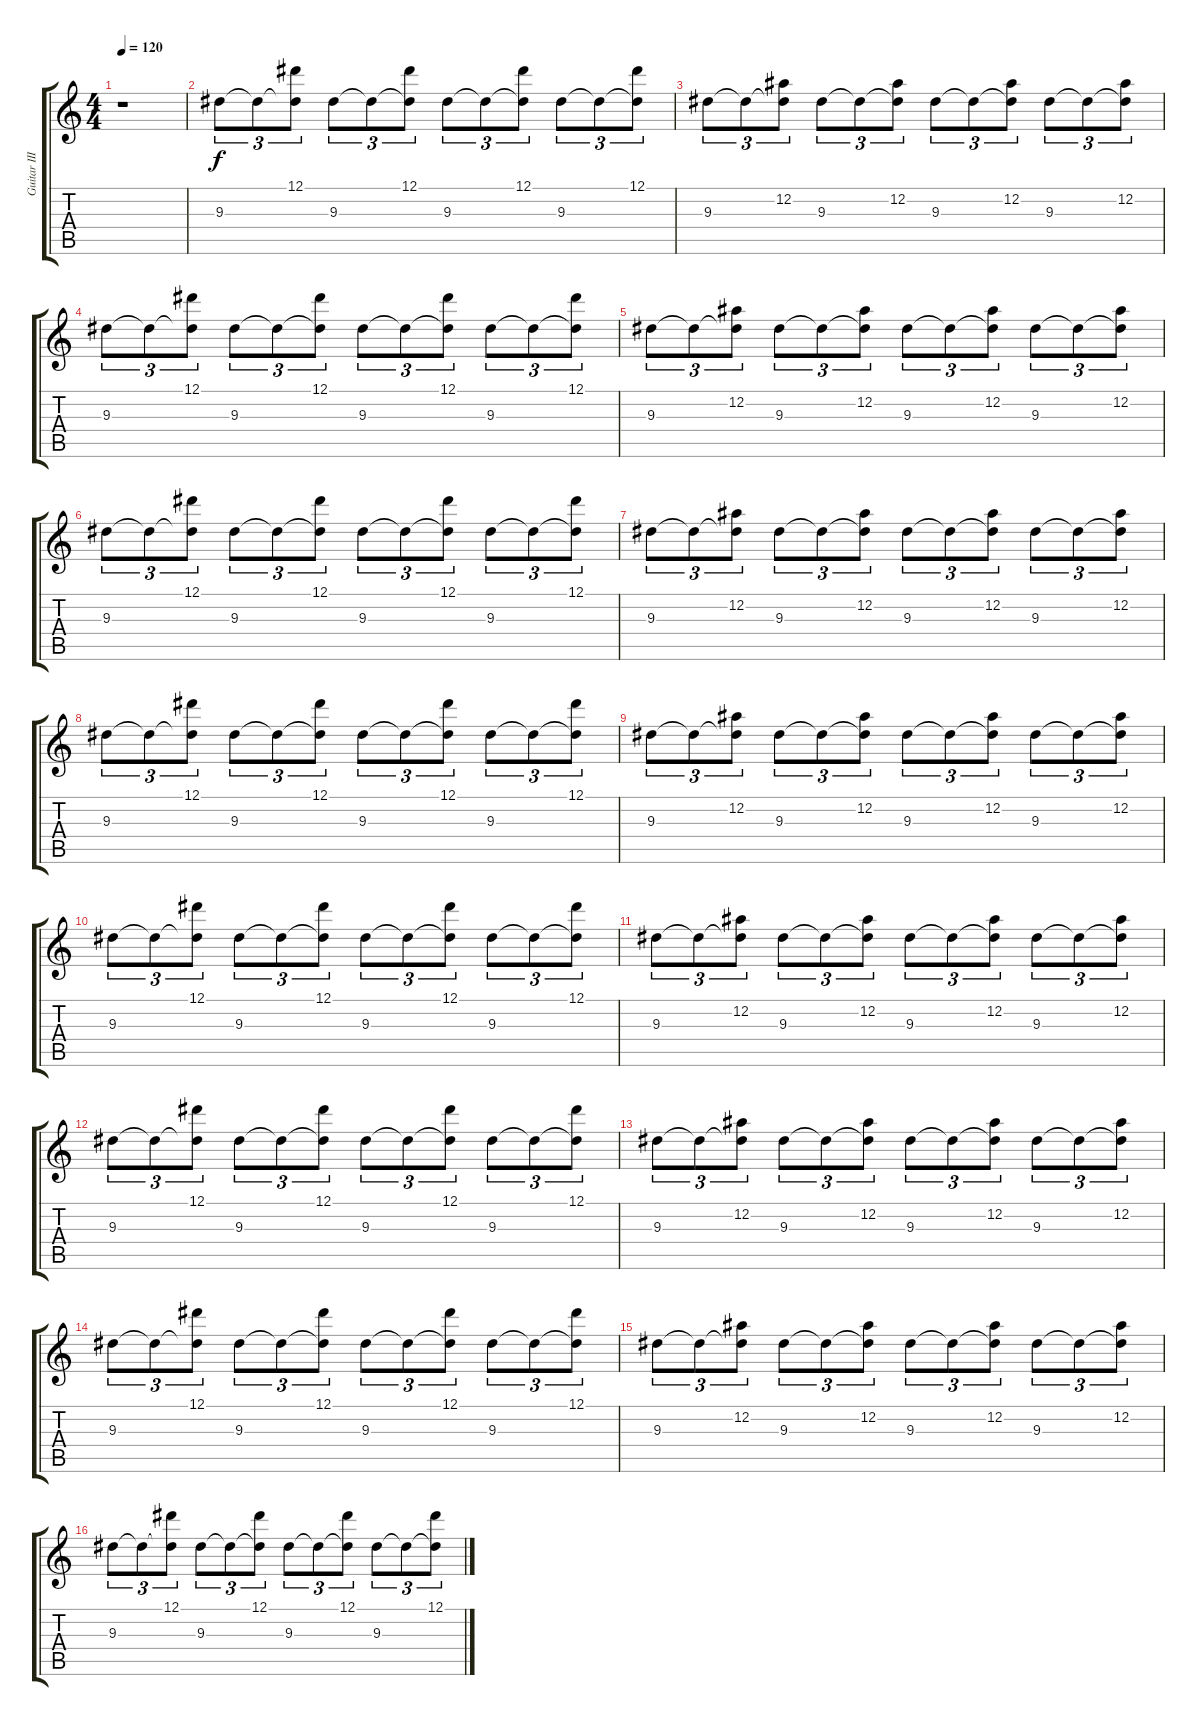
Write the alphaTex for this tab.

\track ("Guitar III" "Guitar III") {instrument acousticguitarsteel}
\staff {score tabs}
\tuning (Eb4 Bb3 Gb3 Db3 Ab2 Eb2) {hide}
\ts (4 4)
\tempo 120
\clef g2
\ks c
r.1{dy f} |
9.3.8{tu (3 2)} 9.3{t}.8{tu (3 2)} (12.1 9.3{t}).8{tu (3 2)} 9.3.8{tu (3 2)} 9.3{t}.8{tu (3 2)} (12.1 9.3{t}).8{tu (3 2)} 9.3.8{tu (3 2)} 9.3{t}.8{tu (3 2)} (12.1 9.3{t}).8{tu (3 2)} 9.3.8{tu (3 2)} 9.3{t}.8{tu (3 2)} (12.1 9.3{t}).8{tu (3 2)} |
9.3.8{tu (3 2)} 9.3{t}.8{tu (3 2)} (12.2 9.3{t}).8{tu (3 2)} 9.3.8{tu (3 2)} 9.3{t}.8{tu (3 2)} (12.2 9.3{t}).8{tu (3 2)} 9.3.8{tu (3 2)} 9.3{t}.8{tu (3 2)} (12.2 9.3{t}).8{tu (3 2)} 9.3.8{tu (3 2)} 9.3{t}.8{tu (3 2)} (12.2 9.3{t}).8{tu (3 2)} |
9.3.8{tu (3 2)} 9.3{t}.8{tu (3 2)} (12.1 9.3{t}).8{tu (3 2)} 9.3.8{tu (3 2)} 9.3{t}.8{tu (3 2)} (12.1 9.3{t}).8{tu (3 2)} 9.3.8{tu (3 2)} 9.3{t}.8{tu (3 2)} (12.1 9.3{t}).8{tu (3 2)} 9.3.8{tu (3 2)} 9.3{t}.8{tu (3 2)} (12.1 9.3{t}).8{tu (3 2)} |
9.3.8{tu (3 2)} 9.3{t}.8{tu (3 2)} (12.2 9.3{t}).8{tu (3 2)} 9.3.8{tu (3 2)} 9.3{t}.8{tu (3 2)} (12.2 9.3{t}).8{tu (3 2)} 9.3.8{tu (3 2)} 9.3{t}.8{tu (3 2)} (12.2 9.3{t}).8{tu (3 2)} 9.3.8{tu (3 2)} 9.3{t}.8{tu (3 2)} (12.2 9.3{t}).8{tu (3 2)} |
9.3.8{tu (3 2)} 9.3{t}.8{tu (3 2)} (12.1 9.3{t}).8{tu (3 2)} 9.3.8{tu (3 2)} 9.3{t}.8{tu (3 2)} (12.1 9.3{t}).8{tu (3 2)} 9.3.8{tu (3 2)} 9.3{t}.8{tu (3 2)} (12.1 9.3{t}).8{tu (3 2)} 9.3.8{tu (3 2)} 9.3{t}.8{tu (3 2)} (12.1 9.3{t}).8{tu (3 2)} |
9.3.8{tu (3 2)} 9.3{t}.8{tu (3 2)} (12.2 9.3{t}).8{tu (3 2)} 9.3.8{tu (3 2)} 9.3{t}.8{tu (3 2)} (12.2 9.3{t}).8{tu (3 2)} 9.3.8{tu (3 2)} 9.3{t}.8{tu (3 2)} (12.2 9.3{t}).8{tu (3 2)} 9.3.8{tu (3 2)} 9.3{t}.8{tu (3 2)} (12.2 9.3{t}).8{tu (3 2)} |
9.3.8{tu (3 2)} 9.3{t}.8{tu (3 2)} (12.1 9.3{t}).8{tu (3 2)} 9.3.8{tu (3 2)} 9.3{t}.8{tu (3 2)} (12.1 9.3{t}).8{tu (3 2)} 9.3.8{tu (3 2)} 9.3{t}.8{tu (3 2)} (12.1 9.3{t}).8{tu (3 2)} 9.3.8{tu (3 2)} 9.3{t}.8{tu (3 2)} (12.1 9.3{t}).8{tu (3 2)} |
9.3.8{tu (3 2)} 9.3{t}.8{tu (3 2)} (12.2 9.3{t}).8{tu (3 2)} 9.3.8{tu (3 2)} 9.3{t}.8{tu (3 2)} (12.2 9.3{t}).8{tu (3 2)} 9.3.8{tu (3 2)} 9.3{t}.8{tu (3 2)} (12.2 9.3{t}).8{tu (3 2)} 9.3.8{tu (3 2)} 9.3{t}.8{tu (3 2)} (12.2 9.3{t}).8{tu (3 2)} |
9.3.8{tu (3 2)} 9.3{t}.8{tu (3 2)} (12.1 9.3{t}).8{tu (3 2)} 9.3.8{tu (3 2)} 9.3{t}.8{tu (3 2)} (12.1 9.3{t}).8{tu (3 2)} 9.3.8{tu (3 2)} 9.3{t}.8{tu (3 2)} (12.1 9.3{t}).8{tu (3 2)} 9.3.8{tu (3 2)} 9.3{t}.8{tu (3 2)} (12.1 9.3{t}).8{tu (3 2)} |
9.3.8{tu (3 2)} 9.3{t}.8{tu (3 2)} (12.2 9.3{t}).8{tu (3 2)} 9.3.8{tu (3 2)} 9.3{t}.8{tu (3 2)} (12.2 9.3{t}).8{tu (3 2)} 9.3.8{tu (3 2)} 9.3{t}.8{tu (3 2)} (12.2 9.3{t}).8{tu (3 2)} 9.3.8{tu (3 2)} 9.3{t}.8{tu (3 2)} (12.2 9.3{t}).8{tu (3 2)} |
9.3.8{tu (3 2)} 9.3{t}.8{tu (3 2)} (12.1 9.3{t}).8{tu (3 2)} 9.3.8{tu (3 2)} 9.3{t}.8{tu (3 2)} (12.1 9.3{t}).8{tu (3 2)} 9.3.8{tu (3 2)} 9.3{t}.8{tu (3 2)} (12.1 9.3{t}).8{tu (3 2)} 9.3.8{tu (3 2)} 9.3{t}.8{tu (3 2)} (12.1 9.3{t}).8{tu (3 2)} |
9.3.8{tu (3 2)} 9.3{t}.8{tu (3 2)} (12.2 9.3{t}).8{tu (3 2)} 9.3.8{tu (3 2)} 9.3{t}.8{tu (3 2)} (12.2 9.3{t}).8{tu (3 2)} 9.3.8{tu (3 2)} 9.3{t}.8{tu (3 2)} (12.2 9.3{t}).8{tu (3 2)} 9.3.8{tu (3 2)} 9.3{t}.8{tu (3 2)} (12.2 9.3{t}).8{tu (3 2)} |
9.3.8{tu (3 2)} 9.3{t}.8{tu (3 2)} (12.1 9.3{t}).8{tu (3 2)} 9.3.8{tu (3 2)} 9.3{t}.8{tu (3 2)} (12.1 9.3{t}).8{tu (3 2)} 9.3.8{tu (3 2)} 9.3{t}.8{tu (3 2)} (12.1 9.3{t}).8{tu (3 2)} 9.3.8{tu (3 2)} 9.3{t}.8{tu (3 2)} (12.1 9.3{t}).8{tu (3 2)} |
9.3.8{tu (3 2)} 9.3{t}.8{tu (3 2)} (12.2 9.3{t}).8{tu (3 2)} 9.3.8{tu (3 2)} 9.3{t}.8{tu (3 2)} (12.2 9.3{t}).8{tu (3 2)} 9.3.8{tu (3 2)} 9.3{t}.8{tu (3 2)} (12.2 9.3{t}).8{tu (3 2)} 9.3.8{tu (3 2)} 9.3{t}.8{tu (3 2)} (12.2 9.3{t}).8{tu (3 2)} |
9.3.8{tu (3 2)} 9.3{t}.8{tu (3 2)} (12.1 9.3{t}).8{tu (3 2)} 9.3.8{tu (3 2)} 9.3{t}.8{tu (3 2)} (12.1 9.3{t}).8{tu (3 2)} 9.3.8{tu (3 2)} 9.3{t}.8{tu (3 2)} (12.1 9.3{t}).8{tu (3 2)} 9.3.8{tu (3 2)} 9.3{t}.8{tu (3 2)} (12.1 9.3{t}).8{tu (3 2)}
